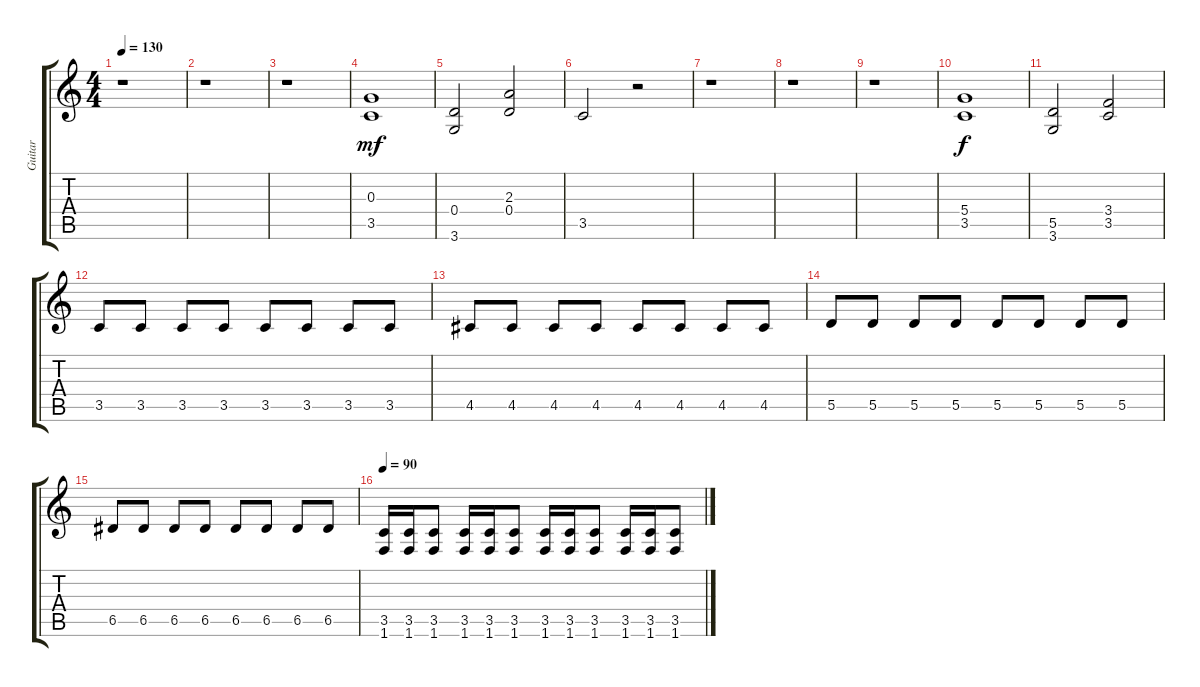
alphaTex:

\track ("Guitar" "Guitar") {instrument distortionguitar}
\staff {score tabs}
\tuning (E4 B3 G3 D3 A2 E2) {hide}
\ts (4 4)
\tempo 130
\clef g2
\ks c
r.1{dy f} |
r.1 |
r.1 |
(0.3 3.5).1{dy mf} |
(0.4 3.6).2 (2.3 0.4).2 |
3.5.2 r.2 |
r.1 |
r.1 |
r.1 |
(5.4 3.5).1{dy f} |
(5.5 3.6).2 (3.4 3.5).2 |
3.5.8 3.5.8 3.5.8 3.5.8 3.5.8 3.5.8 3.5.8 3.5.8 |
4.5.8 4.5.8 4.5.8 4.5.8 4.5.8 4.5.8 4.5.8 4.5.8 |
5.5.8 5.5.8 5.5.8 5.5.8 5.5.8 5.5.8 5.5.8 5.5.8 |
6.5.8 6.5.8 6.5.8 6.5.8 6.5.8 6.5.8 6.5.8 6.5.8 |
\tempo 90
(3.5 1.6).16 (3.5 1.6).16 (3.5 1.6).8 (3.5 1.6).16 (3.5 1.6).16 (3.5 1.6).8 (3.5 1.6).16 (3.5 1.6).16 (3.5 1.6).8 (3.5 1.6).16 (3.5 1.6).16 (3.5 1.6).8
